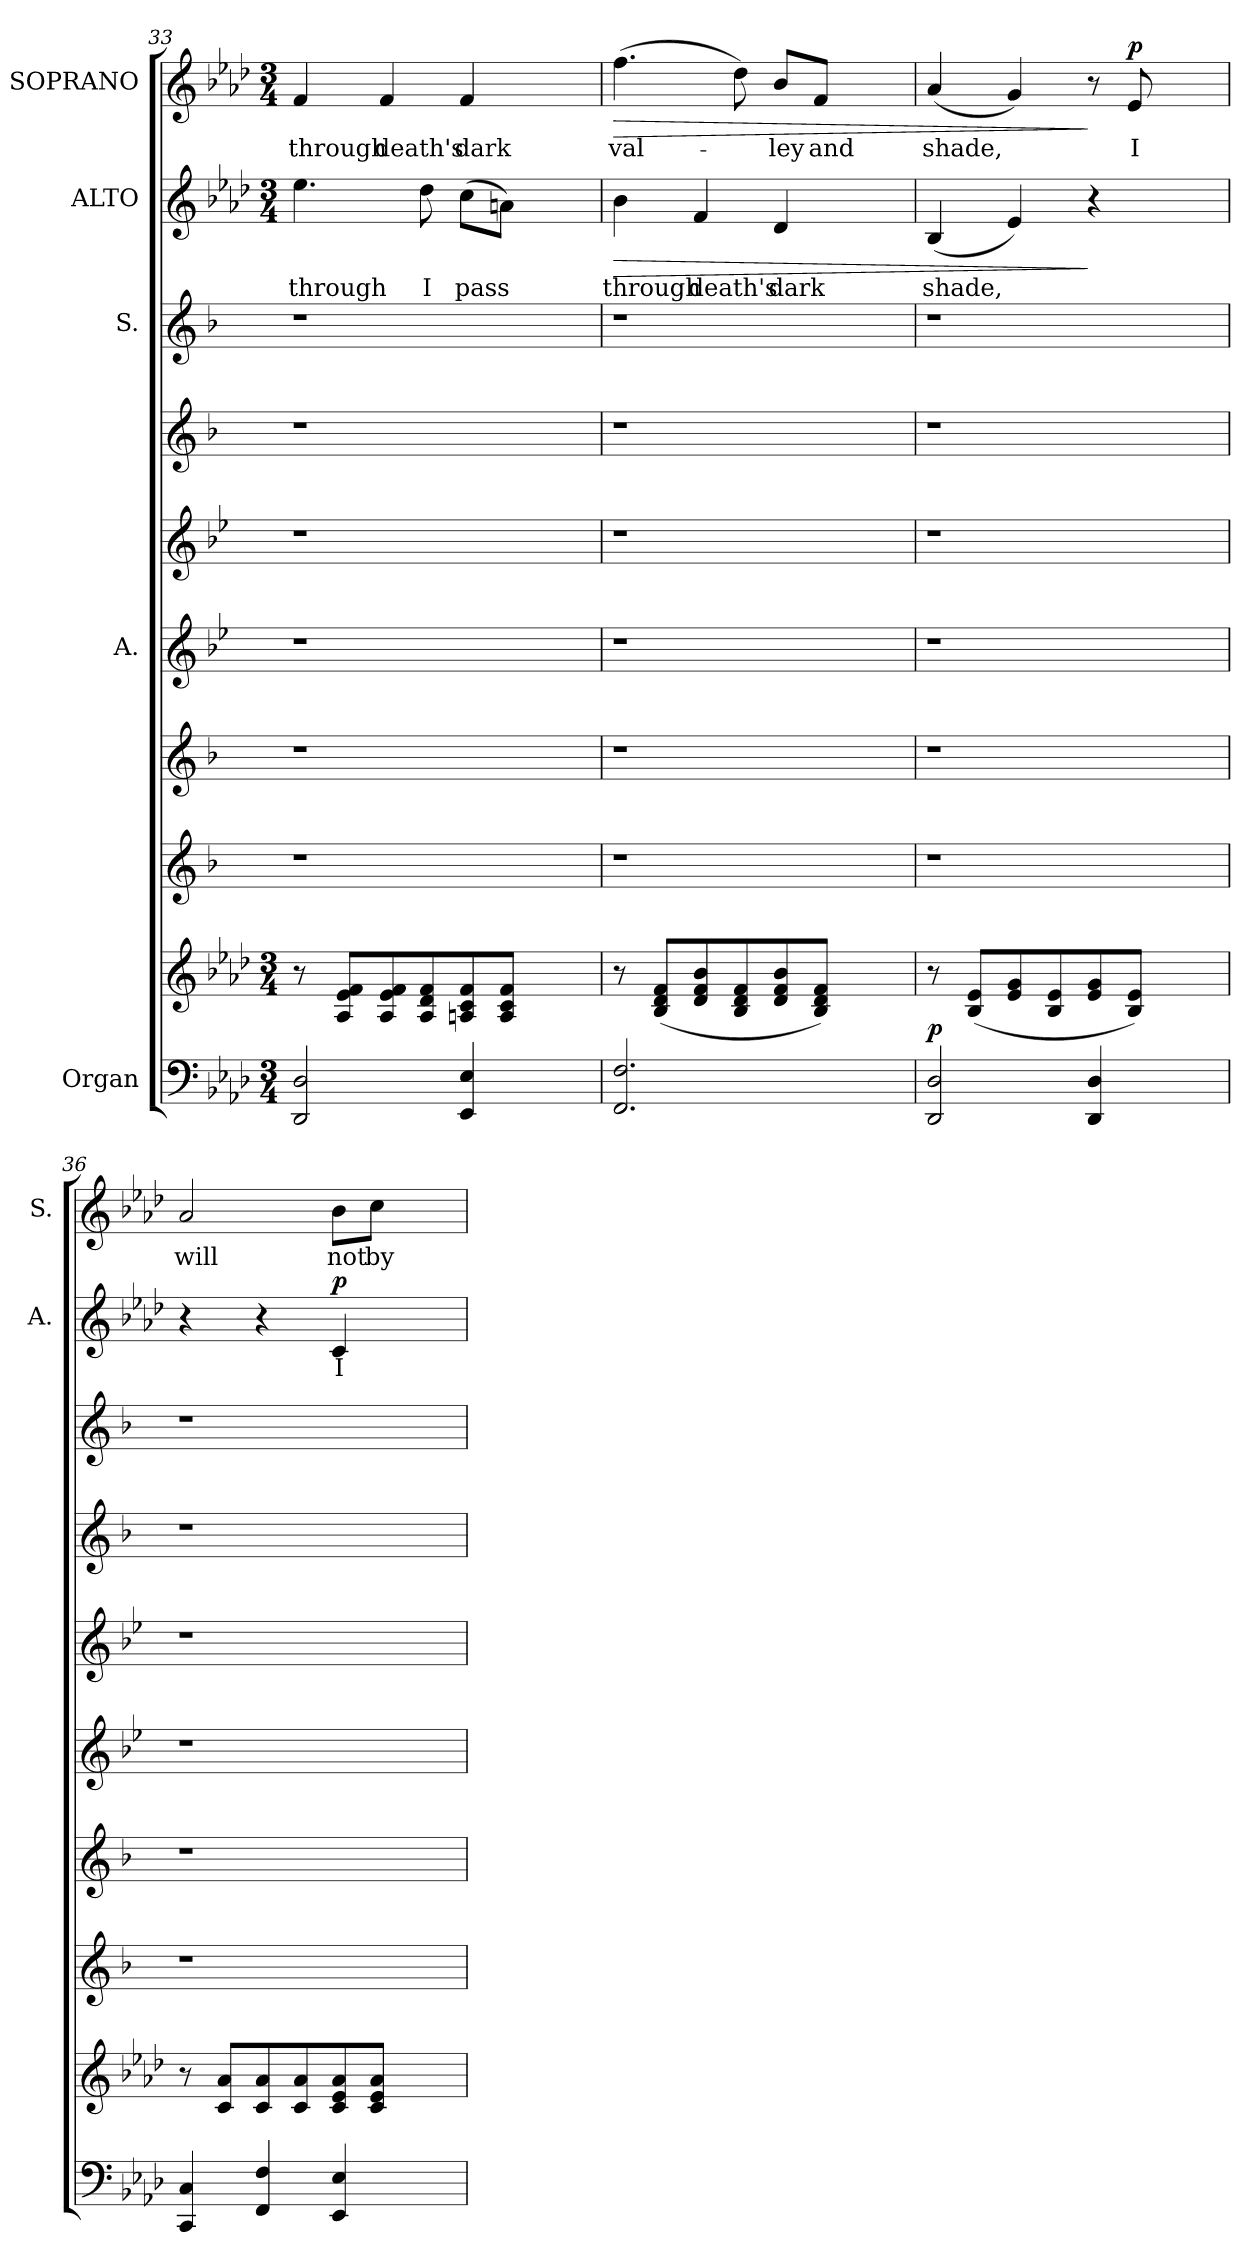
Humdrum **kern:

**kern	**kern	**dynam	**kern	**kern	**kern	**kern	**kern	**kern	**kern	**text	**dynam	**kern	**text	**dynam
*part9	*part9	*part9	*part8	*part7	*part6	*part5	*part4	*part3	*part2	*part2	*part2	*part1	*part1	*part1
*staff10	*staff9	*staff9/10	*staff8	*staff7	*staff6	*staff5	*staff4	*staff3	*staff2	*staff2	*staff2	*staff1	*staff1	*staff1
*I"Organ	*	*	*	*	*I"A.	*	*	*I"S.	*I"ALTO	*	*	*I"SOPRANO	*	*
*	*	*	*	*	*	*	*	*	*I'A.	*	*	*I'S.	*	*
*clefF4	*clefG2	*	*clefG2	*clefG2	*clefG2	*clefG2	*clefG2	*clefG2	*clefG2	*	*	*clefG2	*	*
*	*	*	*ITrd-2c-3	*ITrd-2c-3	*ITrd1c2	*ITrd1c2	*ITrd-2c-3	*ITrd-3c-5	*	*	*	*	*	*
*k[b-e-a-d-]	*k[b-e-a-d-]	*	*k[b-e-a-d-]	*k[b-e-a-d-]	*k[b-e-a-d-]	*k[b-e-a-d-]	*k[b-e-a-d-]	*k[b-e-]	*k[b-e-a-d-]	*	*	*k[b-e-a-d-]	*	*
*A-:	*A-:	*	*A-:	*A-:	*A-:	*A-:	*A-:	*B-:	*A-:	*	*	*A-:	*	*
*M3/4	*M3/4	*	*	*	*	*	*	*	*M3/4	*	*	*M3/4	*	*
=33	=33	=33	=33	=33	=33	=33	=33	=33	=33	=33	=33	=33	=33	=33
!	!	!	!	!	!	!	!	!	!	!LO:LY:b	!	!	!LO:LY:b	!
2DD-/ 2D-/	8r	.	1r	1r	1r	1r	1r	1r	4.ee-\	through	.	4f/	through	.
.	8A-/ 8e-/ 8f/L	.	.	.	.	.	.	.	.	.	.	.	.	.
!	!	!	!	!	!	!	!	!	!	!	!	!	!LO:LY:b	!
.	8A-/ 8e-/ 8f/	.	.	.	.	.	.	.	.	.	.	4f/	death's	.
!	!	!	!	!	!	!	!	!	!	!LO:LY:b	!	!	!	!
.	8A-/ 8d-/ 8f/	.	.	.	.	.	.	.	8dd-\	I	.	.	.	.
!	!	!	!	!	!	!	!	!	!	!LO:LY:b	!	!	!LO:LY:b	!
4EE-/ 4E-/	8An/ 8c/ 8f/	.	.	.	.	.	.	.	(>8cc\L	pass	.	4f/	dark	.
.	8A/ 8c/ 8f/J	.	.	.	.	.	.	.	8an\J)	.	.	.	.	.
4ryy	4ryy	.	.	.	.	.	.	.	4ryy	.	.	4ryy	.	.
=34	=34	=34	=34	=34	=34	=34	=34	=34	=34	=34	=34	=34	=34	=34
!	!	!	!	!	!	!	!	!	!	!LO:LY:b	!LO:HP:b	!	!LO:LY:b	!LO:HP:b
2.FF/ 2.F/	8r	.	1r	1r	1r	1r	1r	1r	4b-\	through	>	(>4.ff\	val-	>
.	(<8B-/ 8d-/ 8f/L	.	.	.	.	.	.	.	.	.	.	.	.	.
!	!	!	!	!	!	!	!	!	!	!LO:LY:b	!	!	!	!
.	8d-/ 8f/ 8b-/	.	.	.	.	.	.	.	4f/	death's	.	.	.	.
.	8B-/ 8d-/ 8f/	.	.	.	.	.	.	.	.	.	.	8dd-\)	.	.
!	!	!	!	!	!	!	!	!	!	!LO:LY:b	!	!	!LO:LY:b	!
.	8d-/ 8f/ 8b-/	.	.	.	.	.	.	.	4d-/	dark	.	8b-/L	-ley	.
!	!	!	!	!	!	!	!	!	!	!	!	!	!LO:LY:b	!
.	8B-/ 8d-/ 8f/J)	.	.	.	.	.	.	.	.	.	.	8f/J	and	.
4ryy	4ryy	.	.	.	.	.	.	.	4ryy	.	.	4ryy	.	.
=35	=35	=35	=35	=35	=35	=35	=35	=35	=35	=35	=35	=35	=35	=35
!	!	!LO:DY:a=2	!	!	!	!	!	!	!	!LO:LY:b	!	!	!LO:LY:b	!
2DD-/ 2D-/	8r	p	1r	1r	1r	1r	1r	1r	(<4B-/	shade,	.	(<4a-/	shade,	.
.	(<8B-/ 8e-/L	.	.	.	.	.	.	.	.	.	.	.	.	.
.	8e-/ 8g/	.	.	.	.	.	.	.	4e-/)	.	.	4g/)	.	.
.	8B-/ 8e-/	.	.	.	.	.	.	.	.	.	.	.	.	.
4DD-/ 4D-/	8e-/ 8g/	.	.	.	.	.	.	.	4r	.	]	8r	.	]
!	!	!	!	!	!	!	!	!	!	!	!	!	!LO:LY:b	!LO:DY:a
.	8B-/ 8e-/J)	.	.	.	.	.	.	.	.	.	.	8e-/	I	p
4ryy	4ryy	.	.	.	.	.	.	.	4ryy	.	.	4ryy	.	.
!!LO:PB:g=z
=36	=36	=36	=36	=36	=36	=36	=36	=36	=36	=36	=36	=36	=36	=36
!	!	!	!	!	!	!	!	!	!	!	!	!	!LO:LY:b	!
4CC/ 4C/	8r	.	1r	1r	1r	1r	1r	1r	4r	.	.	2a-/	will	.
.	8c/ 8a-/L	.	.	.	.	.	.	.	.	.	.	.	.	.
4FF/ 4F/	8c/ 8a-/	.	.	.	.	.	.	.	4r	.	.	.	.	.
.	8c/ 8a-/	.	.	.	.	.	.	.	.	.	.	.	.	.
!	!	!	!	!	!	!	!	!	!	!LO:LY:b	!LO:DY:a	!	!LO:LY:b	!
4EE-/ 4E-/	8c/ 8e-/ 8a-/	.	.	.	.	.	.	.	4c/	I	p	8b-\L	not	.
!	!	!	!	!	!	!	!	!	!	!	!	!	!LO:LY:b	!
.	8c/ 8e-/ 8a-/J	.	.	.	.	.	.	.	.	.	.	8cc\J	by	.
4ryy	4ryy	.	.	.	.	.	.	.	4ryy	.	.	4ryy	.	.
=	=	=	=	=	=	=	=	=	=	=	=	=	=	=
*-	*-	*-	*-	*-	*-	*-	*-	*-	*-	*-	*-	*-	*-	*-
